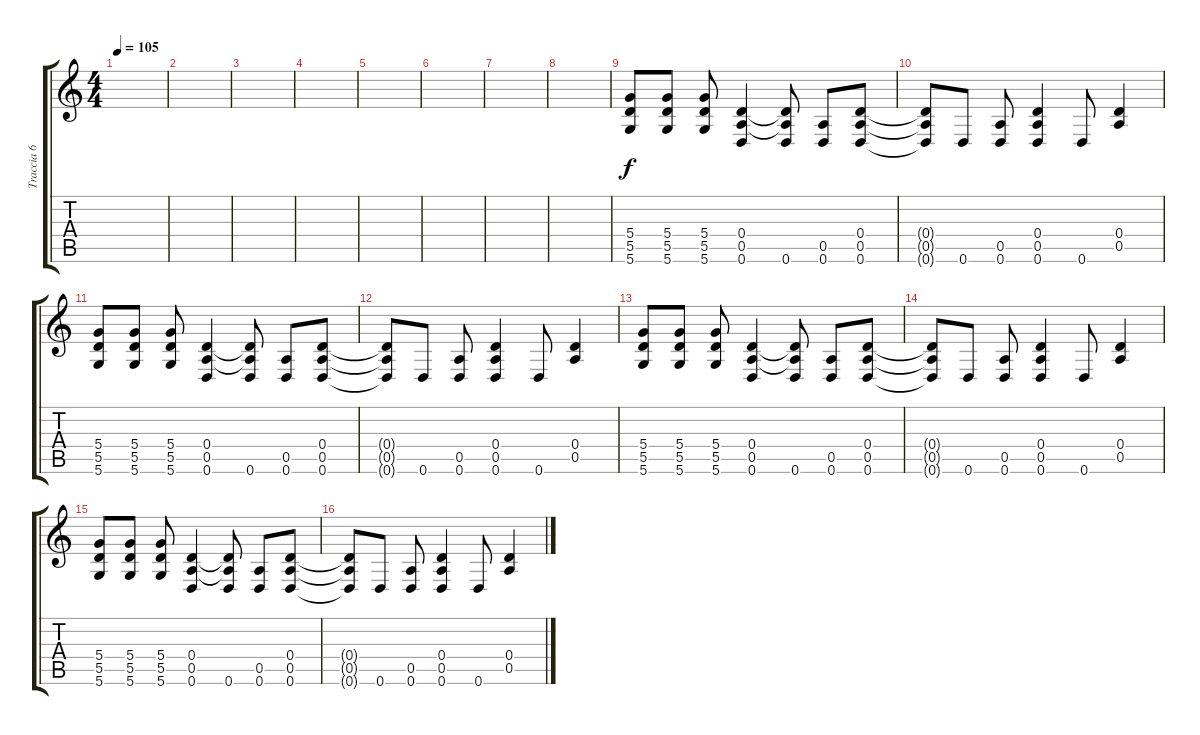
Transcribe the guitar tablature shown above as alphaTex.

\track ("Traccia 6" "Traccia 6") {instrument overdrivenguitar}
\staff {score tabs}
\tuning (E4 A3 G3 D3 A2 D2) {hide}
\ts (4 4)
\tempo 105
\clef g2
\ks c
|
|
|
|
|
|
|
|
(5.4 5.5 5.6).8 (5.4 5.5 5.6).8 (5.4 5.5 5.6).8 (0.4 0.5 0.6).4 (0.4{t} 0.5{t} 0.6).8 (0.5 0.6).8 (0.4 0.5 0.6).8 |
(0.4{t} 0.5{t} 0.6{t}).8 0.6.8 (0.5 0.6).8 (0.4 0.5 0.6).4 0.6.8 (0.4 0.5).4 |
(5.4 5.5 5.6).8 (5.4 5.5 5.6).8 (5.4 5.5 5.6).8 (0.4 0.5 0.6).4 (0.4{t} 0.5{t} 0.6).8 (0.5 0.6).8 (0.4 0.5 0.6).8 |
(0.4{t} 0.5{t} 0.6{t}).8 0.6.8 (0.5 0.6).8 (0.4 0.5 0.6).4 0.6.8 (0.4 0.5).4 |
(5.4 5.5 5.6).8 (5.4 5.5 5.6).8 (5.4 5.5 5.6).8 (0.4 0.5 0.6).4 (0.4{t} 0.5{t} 0.6).8 (0.5 0.6).8 (0.4 0.5 0.6).8 |
(0.4{t} 0.5{t} 0.6{t}).8 0.6.8 (0.5 0.6).8 (0.4 0.5 0.6).4 0.6.8 (0.4 0.5).4 |
(5.4 5.5 5.6).8 (5.4 5.5 5.6).8 (5.4 5.5 5.6).8 (0.4 0.5 0.6).4 (0.4{t} 0.5{t} 0.6).8 (0.5 0.6).8 (0.4 0.5 0.6).8 |
(0.4{t} 0.5{t} 0.6{t}).8 0.6.8 (0.5 0.6).8 (0.4 0.5 0.6).4 0.6.8 (0.4 0.5).4
